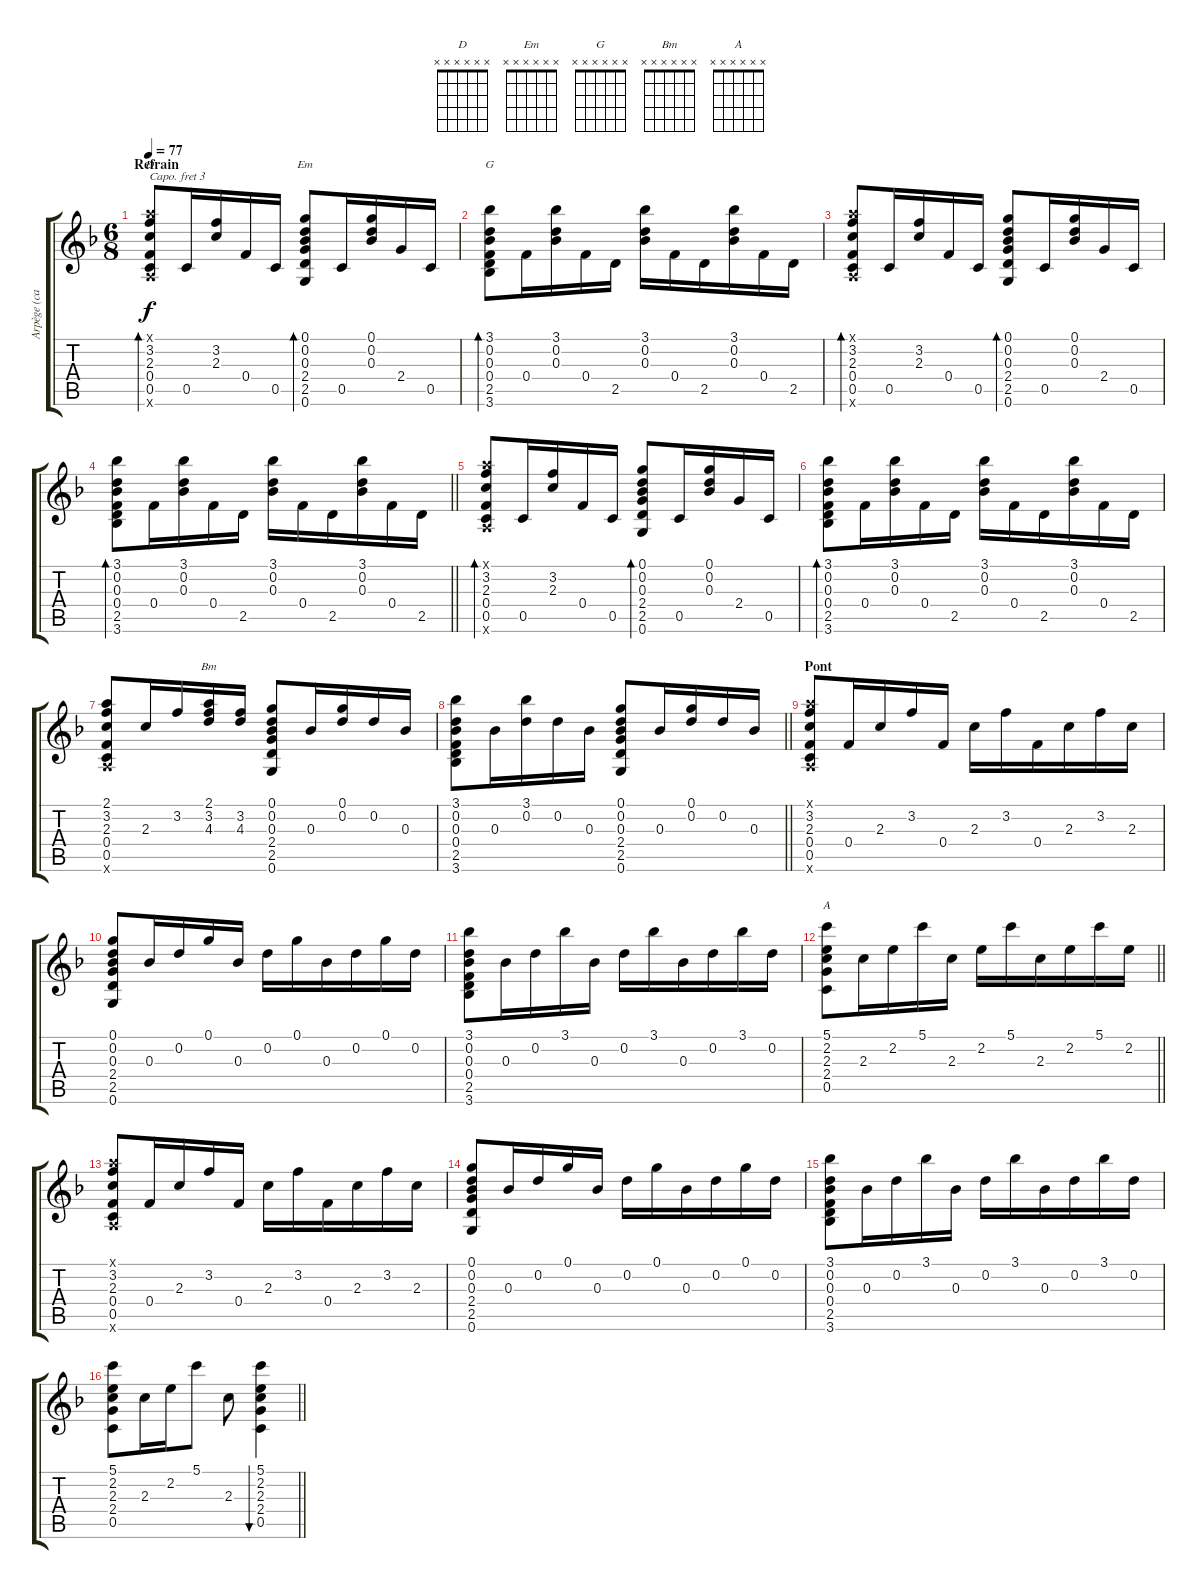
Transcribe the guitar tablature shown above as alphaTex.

\track ("Arpège (capo 3)" "Arpège (ca") {instrument acousticguitarsteel}
\staff {score tabs}
\capo 3
\tuning (E4 B3 G3 D3 A2 E2) {hide}
\chord ("D" x x x x x x)
\chord ("Em" x x x x x x)
\chord ("G" x x x x x x)
\chord ("Bm" x x x x x x)
\chord ("A" x x x x x x)
\ts (6 8)
\section ("" "Refrain")
\tempo 77
\clef g2
\ks f
(2.1{x} 3.2 2.3 0.4 0.5 2.6{x}).8{bd 60 ch "D" dy f} 0.5.16 (3.2 2.3).16 0.4.16 0.5.16 (0.1 0.2 0.3 2.4 2.5 0.6).8{bd 60 ch "Em"} 0.5.16 (0.1 0.2 0.3).16 2.4.16 0.5.16 |
(3.1 0.2 0.3 0.4 2.5 3.6).8{bd 60 ch "G"} 0.4.16 (3.1 0.2 0.3).16 0.4.16 2.5.16 (3.1 0.2 0.3).16 0.4.16 2.5.16 (3.1 0.2 0.3).16 0.4.16 2.5.16 |
(2.1{x} 3.2 2.3 0.4 0.5 2.6{x}).8{bd 60} 0.5.16 (3.2 2.3).16 0.4.16 0.5.16 (0.1 0.2 0.3 2.4 2.5 0.6).8{bd 60} 0.5.16 (0.1 0.2 0.3).16 2.4.16 0.5.16 |
\barLineRight lightlight
(3.1 0.2 0.3 0.4 2.5 3.6).8{bd 60} 0.4.16 (3.1 0.2 0.3).16 0.4.16 2.5.16 (3.1 0.2 0.3).16 0.4.16 2.5.16 (3.1 0.2 0.3).16 0.4.16 2.5.16 |
(2.1{x} 3.2 2.3 0.4 0.5 2.6{x}).8{bd 60} 0.5.16 (3.2 2.3).16 0.4.16 0.5.16 (0.1 0.2 0.3 2.4 2.5 0.6).8{bd 60} 0.5.16 (0.1 0.2 0.3).16 2.4.16 0.5.16 |
(3.1 0.2 0.3 0.4 2.5 3.6).8{bd 60} 0.4.16 (3.1 0.2 0.3).16 0.4.16 2.5.16 (3.1 0.2 0.3).16 0.4.16 2.5.16 (3.1 0.2 0.3).16 0.4.16 2.5.16 |
(2.1 3.2 2.3 0.4 0.5 2.6{x}).8 2.3.16 3.2.16 (2.1 3.2 4.3).16{ch "Bm"} (3.2 4.3).16 (0.1 0.2 0.3 2.4 2.5 0.6).8 0.3.16 (0.1 0.2).16 0.2.16 0.3.16 |
\barLineRight lightlight
(3.1 0.2 0.3 0.4 2.5 3.6).8 0.3.16 (3.1 0.2).16 0.2.16 0.3.16 (0.1 0.2 0.3 2.4 2.5 0.6).8 0.3.16 (0.1 0.2).16 0.2.16 0.3.16 |
\section ("" "Pont")
(2.1{x} 3.2 2.3 0.4 0.5 2.6{x}).8 0.4.16 2.3.16 3.2.16 0.4.16 2.3.16 3.2.16 0.4.16 2.3.16 3.2.16 2.3.16 |
(0.1 0.2 0.3 2.4 2.5 0.6).8 0.3.16 0.2.16 0.1.16 0.3.16 0.2.16 0.1.16 0.3.16 0.2.16 0.1.16 0.2.16 |
(3.1 0.2 0.3 0.4 2.5 3.6).8 0.3.16 0.2.16 3.1.16 0.3.16 0.2.16 3.1.16 0.3.16 0.2.16 3.1.16 0.2.16 |
\barLineRight lightlight
(5.1 2.2 2.3 2.4 0.5).8{ch "A"} 2.3.16 2.2.16 5.1.16 2.3.16 2.2.16 5.1.16 2.3.16 2.2.16 5.1.16 2.2.16 |
(2.1{x} 3.2 2.3 0.4 0.5 2.6{x}).8 0.4.16 2.3.16 3.2.16 0.4.16 2.3.16 3.2.16 0.4.16 2.3.16 3.2.16 2.3.16 |
(0.1 0.2 0.3 2.4 2.5 0.6).8 0.3.16 0.2.16 0.1.16 0.3.16 0.2.16 0.1.16 0.3.16 0.2.16 0.1.16 0.2.16 |
(3.1 0.2 0.3 0.4 2.5 3.6).8 0.3.16 0.2.16 3.1.16 0.3.16 0.2.16 3.1.16 0.3.16 0.2.16 3.1.16 0.2.16 |
\barLineRight lightlight
(5.1 2.2 2.3 2.4 0.5).8 2.3.16 2.2.16 5.1.8 2.3.8 (5.1 2.2 2.3 2.4 0.5).4{bu 240}
